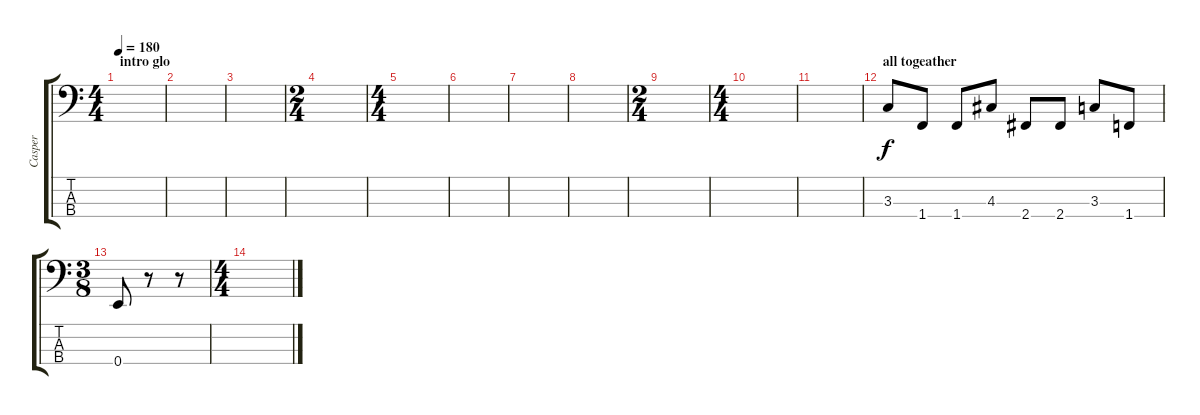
\track ("Casper" "Casper") {instrument electricbasspick}
\staff {score tabs}
\tuning (G2 D2 A1 E1) {hide}
\ts (4 4)
\section ("" "intro glo")
\tempo 180
\clef f4
\ks c
|
|
|
\ts (2 4)
|
\ts (4 4)
|
|
|
|
\ts (2 4)
|
\ts (4 4)
|
|
\section ("" "all togeather")
3.3.8 1.4.8 1.4.8 4.3.8 2.4.8 2.4.8 3.3.8 1.4.8 |
\ts (3 8)
0.4.8 r.8 r.8 |
\ts (4 4)
